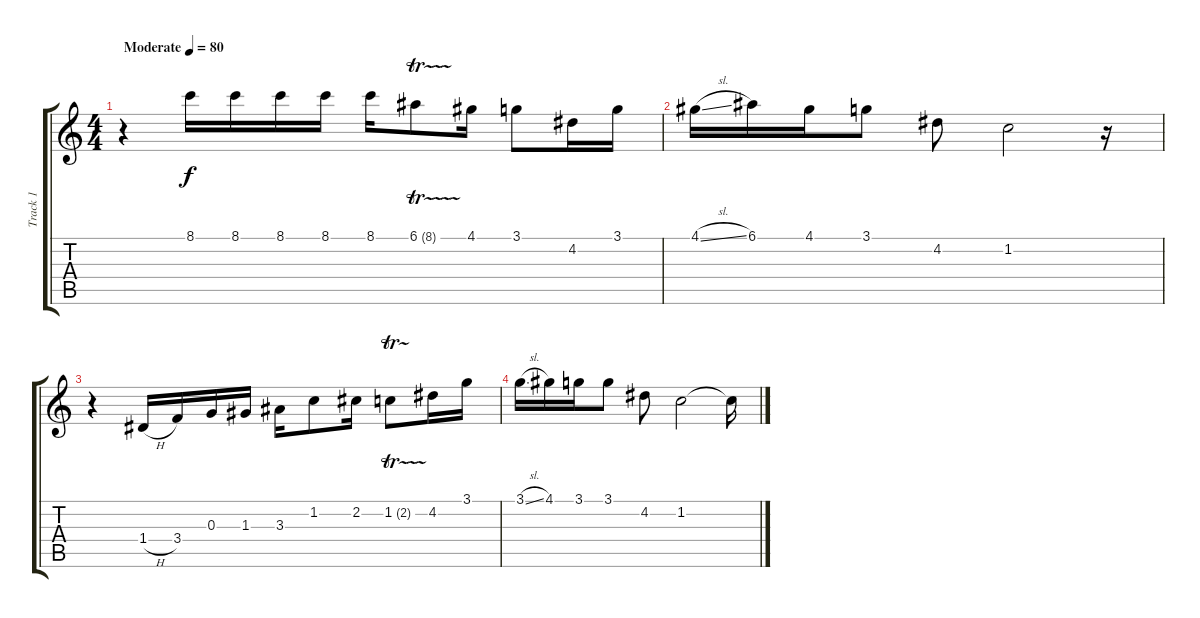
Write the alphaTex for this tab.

\track ("Track 1" "Track 1") {instrument acousticguitarsteel}
\staff {score tabs}
\tuning (E4 B3 G3 D3 A2 E2) {hide}
\ts (4 4)
\tempo (80 "Moderate")
\clef g2
\ks c
r.4{dy f instrument acousticguitarsteel} 8.1.16 8.1.16 8.1.16 8.1.16 8.1.16 6.1{tr (8 16)}.8 4.1.16 3.1.8 4.2.16 3.1.16 |
4.1{sl}.16 6.1.16 4.1.16 3.1.8 4.2.8 1.2.2 r.16 |
r.4 1.4{h}.16 3.4.16 0.3.16 1.3.16 3.3.16 1.2.8 2.2.16 1.2{tr (2 16)}.8 4.2.16 3.1.16 |
3.1{sl}.16 4.1.16 3.1.16 3.1.8 4.2.8 1.2.2 1.2{t}.16
